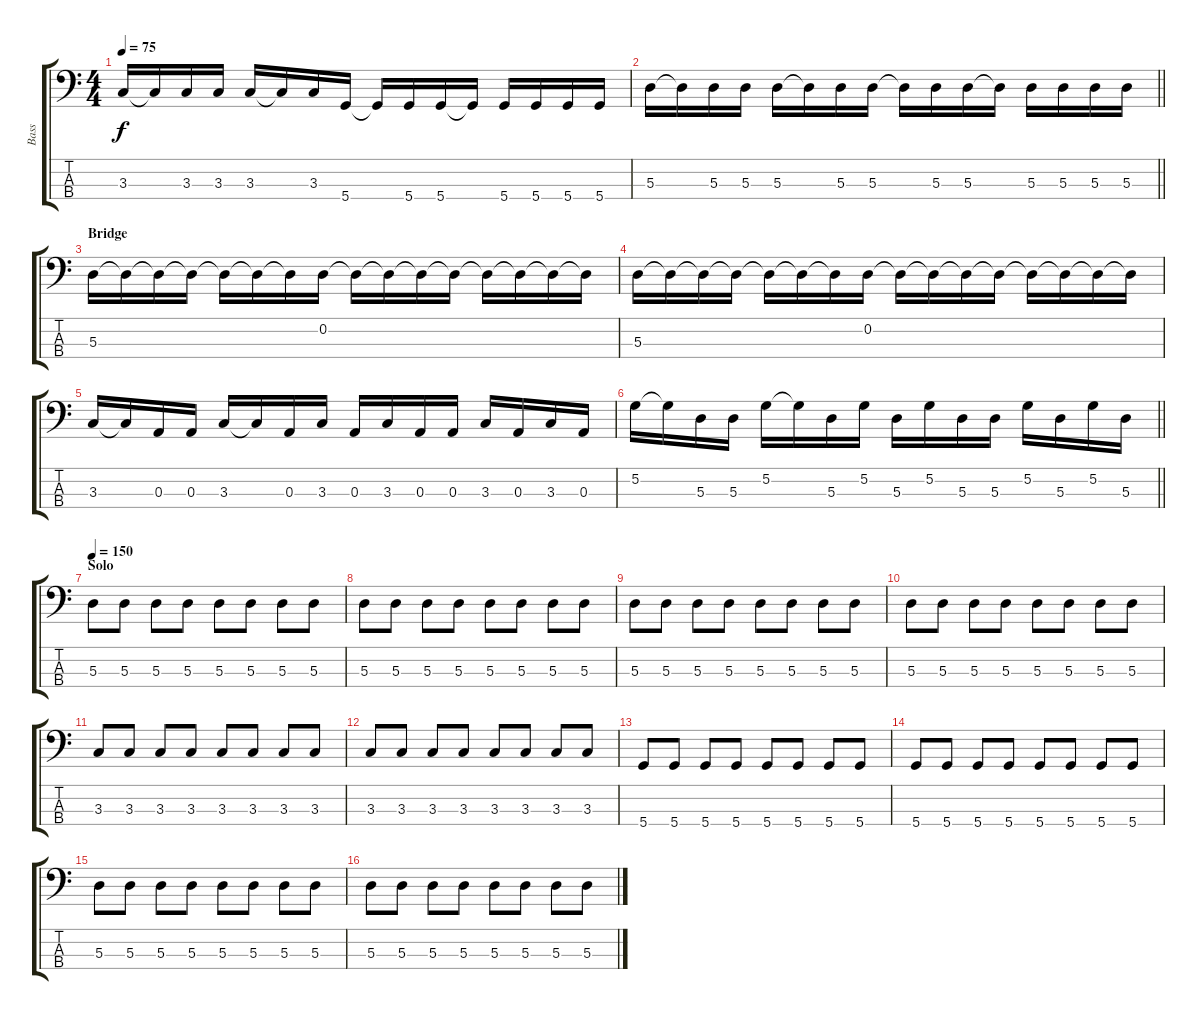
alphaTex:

\track ("Bass" "Bass") {instrument electricbassfinger}
\staff {score tabs}
\tuning (G2 D2 A1 D1) {hide}
\ts (4 4)
\tempo 75
\clef f4
\ks c
3.3.16{dy f} 3.3{t}.16 3.3.16 3.3.16 3.3.16 3.3{t}.16 3.3.16 5.4.16 5.4{t}.16 5.4.16 5.4.16 5.4{t}.16 5.4.16 5.4.16 5.4.16 5.4.16 |
\barLineRight lightlight
5.3.16 5.3{t}.16 5.3.16 5.3.16 5.3.16 5.3{t}.16 5.3.16 5.3.16 5.3{t}.16 5.3.16 5.3.16 5.3{t}.16 5.3.16 5.3.16 5.3.16 5.3.16 |
\section ("" "Bridge")
5.3.16 5.3{t}.16 5.3{t}.16 5.3{t}.16 5.3{t}.16 5.3{t}.16 5.3{t}.16 0.2.16 0.2{t}.16 0.2{t}.16 0.2{t}.16 0.2{t}.16 0.2{t}.16 0.2{t}.16 0.2{t}.16 0.2{t}.16 |
5.3.16 5.3{t}.16 5.3{t}.16 5.3{t}.16 5.3{t}.16 5.3{t}.16 5.3{t}.16 0.2.16 0.2{t}.16 0.2{t}.16 0.2{t}.16 0.2{t}.16 0.2{t}.16 0.2{t}.16 0.2{t}.16 0.2{t}.16 |
3.3.16 3.3{t}.16 0.3.16 0.3.16 3.3.16 3.3{t}.16 0.3.16 3.3.16 0.3.16 3.3.16 0.3.16 0.3.16 3.3.16 0.3.16 3.3.16 0.3.16 |
\barLineRight lightlight
5.2.16 5.2{t}.16 5.3.16 5.3.16 5.2.16 5.2{t}.16 5.3.16 5.2.16 5.3.16 5.2.16 5.3.16 5.3.16 5.2.16 5.3.16 5.2.16 5.3.16 |
\section ("" "Solo")
\tempo 150
5.3.8 5.3.8 5.3.8 5.3.8 5.3.8 5.3.8 5.3.8 5.3.8 |
5.3.8 5.3.8 5.3.8 5.3.8 5.3.8 5.3.8 5.3.8 5.3.8 |
5.3.8 5.3.8 5.3.8 5.3.8 5.3.8 5.3.8 5.3.8 5.3.8 |
5.3.8 5.3.8 5.3.8 5.3.8 5.3.8 5.3.8 5.3.8 5.3.8 |
3.3.8 3.3.8 3.3.8 3.3.8 3.3.8 3.3.8 3.3.8 3.3.8 |
3.3.8 3.3.8 3.3.8 3.3.8 3.3.8 3.3.8 3.3.8 3.3.8 |
5.4.8 5.4.8 5.4.8 5.4.8 5.4.8 5.4.8 5.4.8 5.4.8 |
5.4.8 5.4.8 5.4.8 5.4.8 5.4.8 5.4.8 5.4.8 5.4.8 |
5.3.8 5.3.8 5.3.8 5.3.8 5.3.8 5.3.8 5.3.8 5.3.8 |
5.3.8 5.3.8 5.3.8 5.3.8 5.3.8 5.3.8 5.3.8 5.3.8
